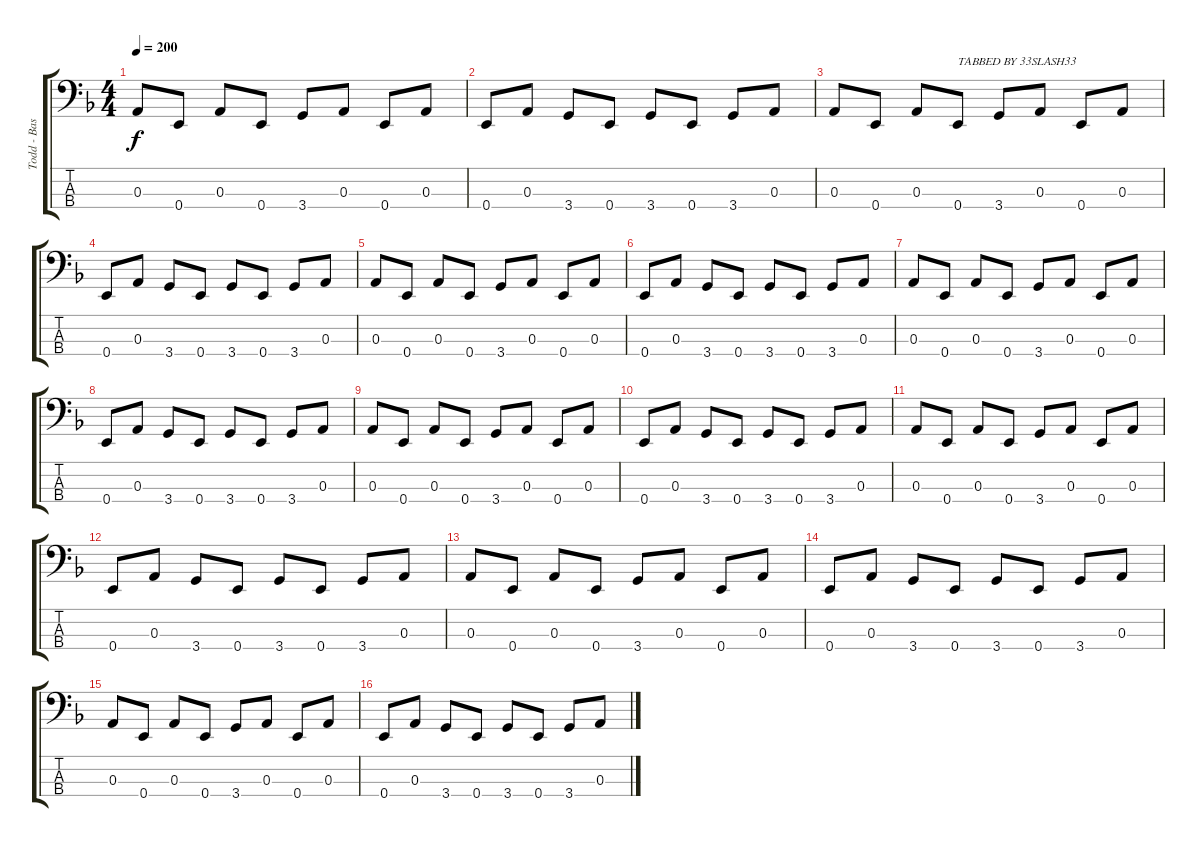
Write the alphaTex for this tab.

\track ("Todd - Bass" "Todd - Bas") {instrument electricbasspick}
\staff {score tabs}
\tuning (G2 D2 A1 E1) {hide}
\ts (4 4)
\tempo 200
\clef f4
\ks dminor
0.3.8{dy f} 0.4.8 0.3.8 0.4.8 3.4.8 0.3.8 0.4.8 0.3.8 |
0.4.8 0.3.8 3.4.8 0.4.8 3.4.8 0.4.8 3.4.8 0.3.8 |
0.3.8 0.4.8 0.3.8 0.4.8{txt "TABBED BY 33SLASH33"} 3.4.8 0.3.8 0.4.8 0.3.8 |
0.4.8 0.3.8 3.4.8 0.4.8 3.4.8 0.4.8 3.4.8 0.3.8 |
0.3.8 0.4.8 0.3.8 0.4.8 3.4.8 0.3.8 0.4.8 0.3.8 |
0.4.8 0.3.8 3.4.8 0.4.8 3.4.8 0.4.8 3.4.8 0.3.8 |
0.3.8 0.4.8 0.3.8 0.4.8 3.4.8 0.3.8 0.4.8 0.3.8 |
0.4.8 0.3.8 3.4.8 0.4.8 3.4.8 0.4.8 3.4.8 0.3.8 |
0.3.8 0.4.8 0.3.8 0.4.8 3.4.8 0.3.8 0.4.8 0.3.8 |
0.4.8 0.3.8 3.4.8 0.4.8 3.4.8 0.4.8 3.4.8 0.3.8 |
0.3.8 0.4.8 0.3.8 0.4.8 3.4.8 0.3.8 0.4.8 0.3.8 |
0.4.8 0.3.8 3.4.8 0.4.8 3.4.8 0.4.8 3.4.8 0.3.8 |
0.3.8 0.4.8 0.3.8 0.4.8 3.4.8 0.3.8 0.4.8 0.3.8 |
0.4.8 0.3.8 3.4.8 0.4.8 3.4.8 0.4.8 3.4.8 0.3.8 |
0.3.8 0.4.8 0.3.8 0.4.8 3.4.8 0.3.8 0.4.8 0.3.8 |
0.4.8 0.3.8 3.4.8 0.4.8 3.4.8 0.4.8 3.4.8 0.3.8
